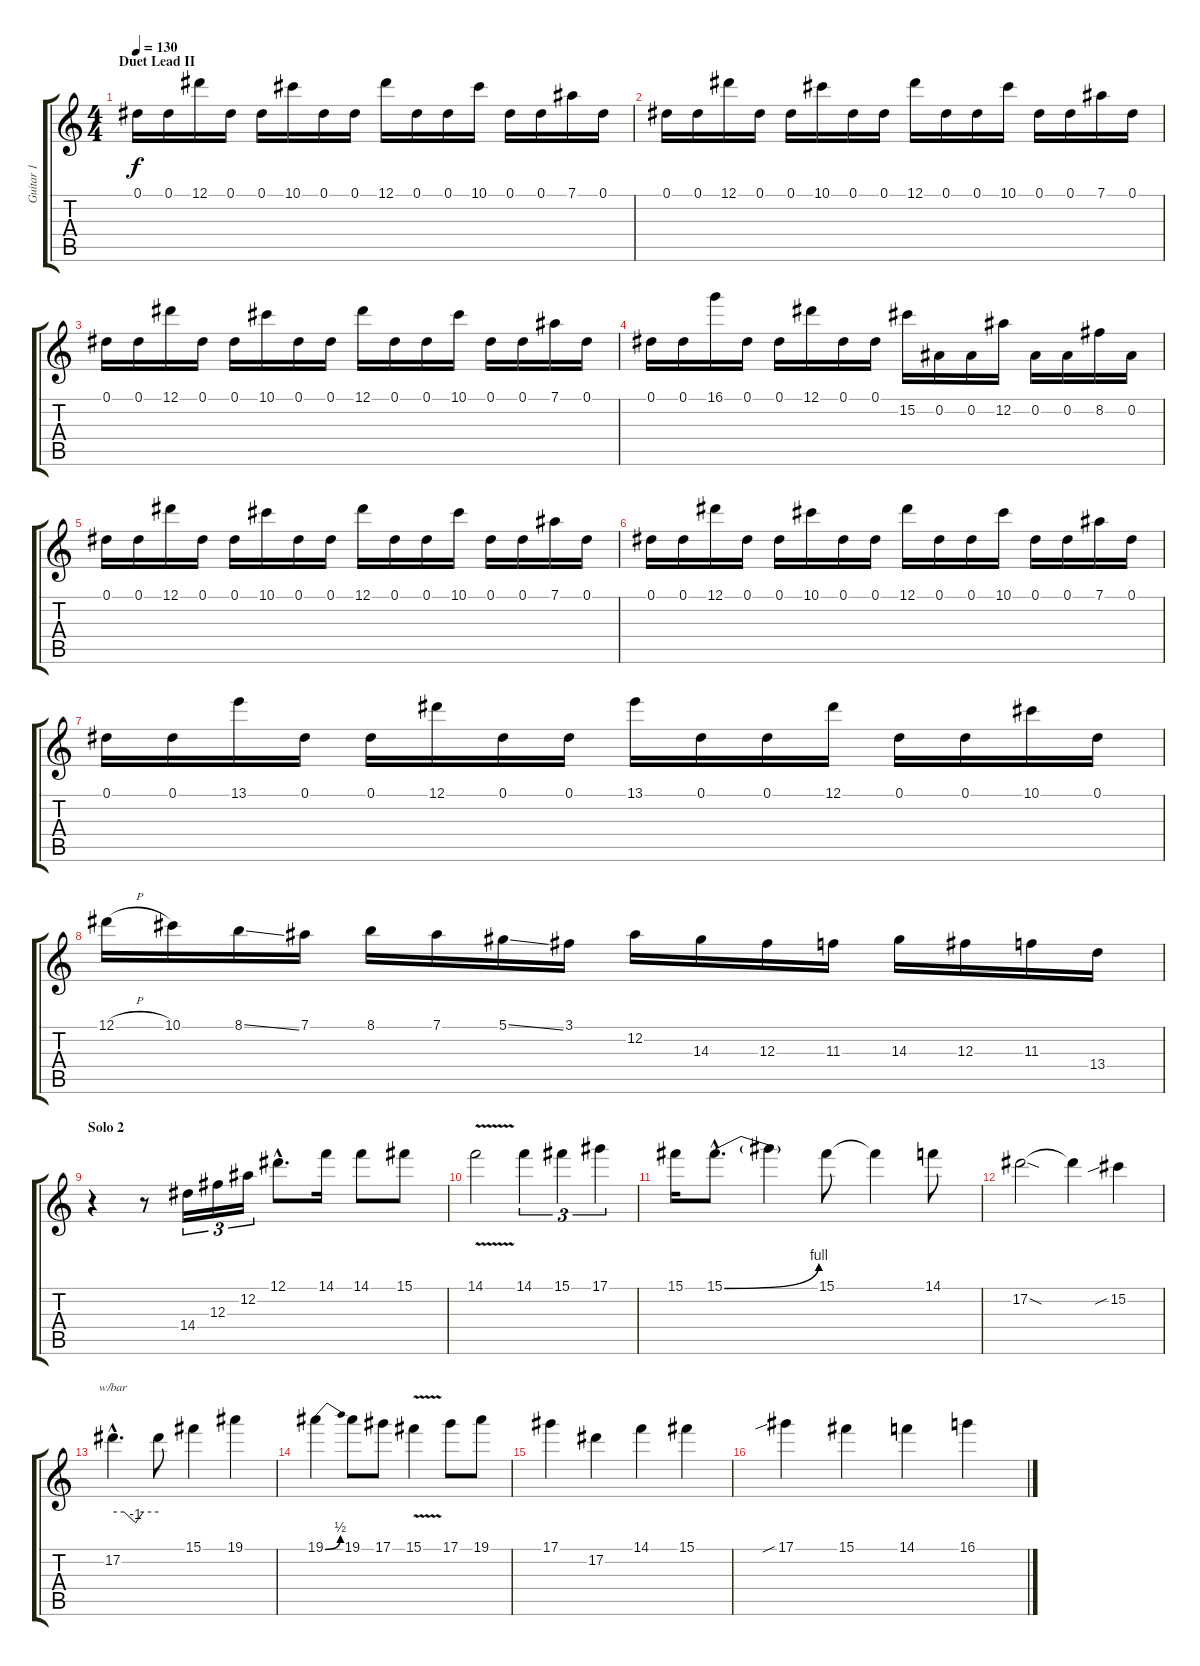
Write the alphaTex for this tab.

\track ("Guitar 1" "Guitar 1") {instrument distortionguitar}
\staff {score tabs}
\tuning (Eb4 Bb3 Gb3 Db3 Ab2 Eb2) {hide}
\ts (4 4)
\section ("" "Duet Lead II")
\tempo 130
\clef g2
\ks c
0.1.16{dy f} 0.1.16 12.1.16 0.1.16 0.1.16 10.1.16 0.1.16 0.1.16 12.1.16 0.1.16 0.1.16 10.1.16 0.1.16 0.1.16 7.1.16 0.1.16 |
0.1.16 0.1.16 12.1.16 0.1.16 0.1.16 10.1.16 0.1.16 0.1.16 12.1.16 0.1.16 0.1.16 10.1.16 0.1.16 0.1.16 7.1.16 0.1.16 |
0.1.16 0.1.16 12.1.16 0.1.16 0.1.16 10.1.16 0.1.16 0.1.16 12.1.16 0.1.16 0.1.16 10.1.16 0.1.16 0.1.16 7.1.16 0.1.16 |
0.1.16 0.1.16 16.1.16 0.1.16 0.1.16 12.1.16 0.1.16 0.1.16 15.2.16 0.2.16 0.2.16 12.2.16 0.2.16 0.2.16 8.2.16 0.2.16 |
0.1.16 0.1.16 12.1.16 0.1.16 0.1.16 10.1.16 0.1.16 0.1.16 12.1.16 0.1.16 0.1.16 10.1.16 0.1.16 0.1.16 7.1.16 0.1.16 |
0.1.16 0.1.16 12.1.16 0.1.16 0.1.16 10.1.16 0.1.16 0.1.16 12.1.16 0.1.16 0.1.16 10.1.16 0.1.16 0.1.16 7.1.16 0.1.16 |
0.1.16 0.1.16 13.1.16 0.1.16 0.1.16 12.1.16 0.1.16 0.1.16 13.1.16 0.1.16 0.1.16 12.1.16 0.1.16 0.1.16 10.1.16 0.1.16 |
12.1{h}.16 10.1.16 8.1{ss}.16 7.1.16 8.1.16 7.1.16 5.1{ss}.16 3.1.16 12.2.16 14.3.16 12.3.16 11.3.16 14.3.16 12.3.16 11.3.16 13.4.16 |
\section ("" "Solo 2")
r.4 r.8 14.4.16{tu (3 2)} 12.3.16{tu (3 2)} 12.2.16{tu (3 2)} 12.1{hac}.8{d} 14.1.16 14.1.8 15.1.8 |
14.1{v}.2 14.1.4{tu (3 2)} 15.1.4{tu (3 2)} 17.1.4{tu (3 2)} |
15.1.16 15.1{be (bend 0 0 60 4) hac}.8{d} 15.1{t}.4 15.1.8 15.1{t}.4 14.1.8 |
17.2{sod}.2 17.2{t}.4 15.2{sib}.4 |
17.2{hac}.4{d tbe (custom default 0 0 15 0 30 -4 40 0 60 0)} 17.2{t}.8 15.1.4 19.1.4 |
19.1{be (bend 0 0 60 2)}.4 19.1.8 17.1.8 15.1{v}.4 17.1.8 19.1.8 |
17.1.4 17.2.4 14.1.4 15.1.4 |
17.1{sib}.4 15.1.4 14.1.4 16.1.4
